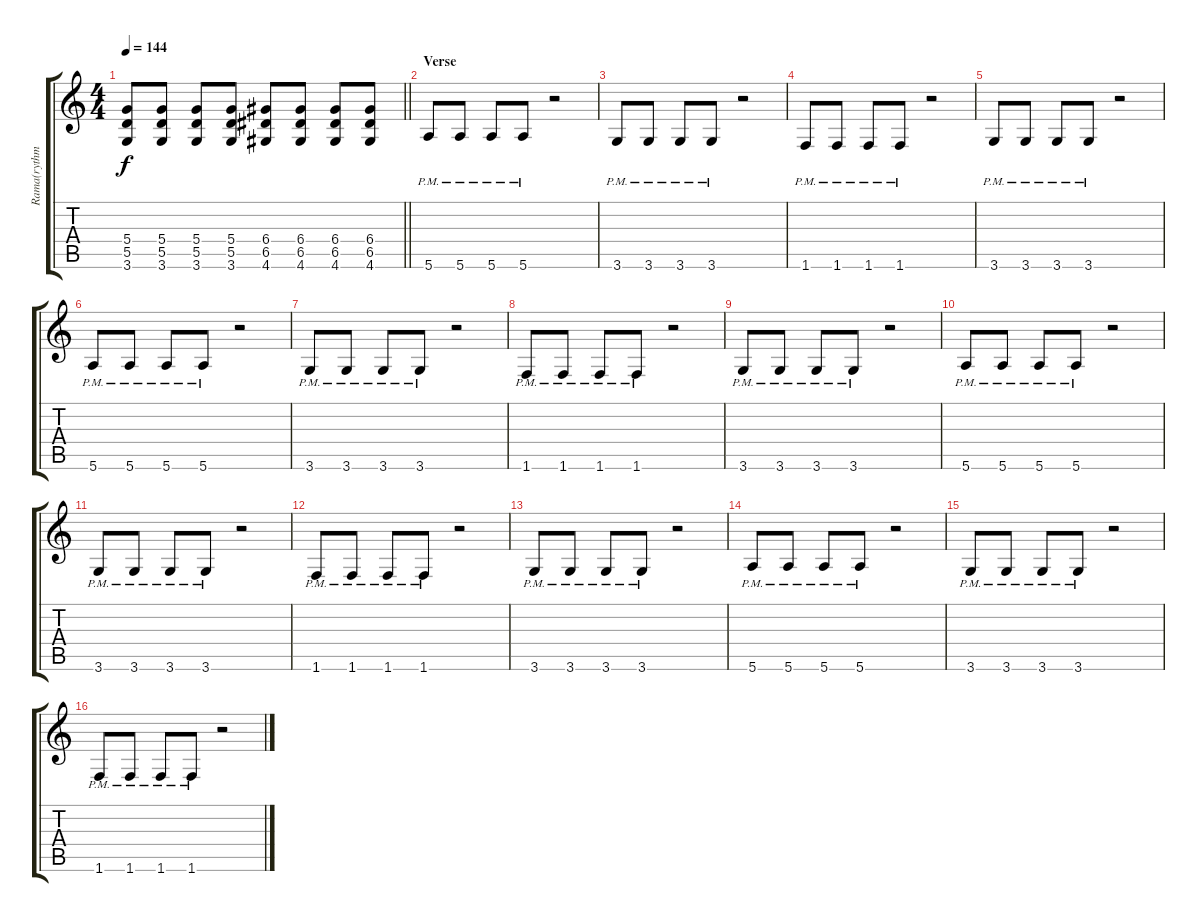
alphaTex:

\track ("Rama(rythm guitar 2)" "Rama(rythm") {instrument distortionguitar}
\staff {score tabs}
\tuning (E4 B3 G3 D3 A2 E2) {hide}
\ts (4 4)
\tempo 144
\clef g2
\barLineRight lightlight
\ks c
(5.4 5.5 3.6).8{dy f} (5.4 5.5 3.6).8 (5.4 5.5 3.6).8 (5.4 5.5 3.6).8 (6.4 6.5 4.6).8 (6.4 6.5 4.6).8 (6.4 6.5 4.6).8 (6.4 6.5 4.6).8 |
\section ("" "Verse")
5.6{pm}.8 5.6{pm}.8 5.6{pm}.8 5.6{pm}.8 r.2 |
3.6{pm}.8 3.6{pm}.8 3.6{pm}.8 3.6{pm}.8 r.2 |
1.6{pm}.8 1.6{pm}.8 1.6{pm}.8 1.6{pm}.8 r.2 |
3.6{pm}.8 3.6{pm}.8 3.6{pm}.8 3.6{pm}.8 r.2 |
5.6{pm}.8 5.6{pm}.8 5.6{pm}.8 5.6{pm}.8 r.2 |
3.6{pm}.8 3.6{pm}.8 3.6{pm}.8 3.6{pm}.8 r.2 |
1.6{pm}.8 1.6{pm}.8 1.6{pm}.8 1.6{pm}.8 r.2 |
3.6{pm}.8 3.6{pm}.8 3.6{pm}.8 3.6{pm}.8 r.2 |
5.6{pm}.8 5.6{pm}.8 5.6{pm}.8 5.6{pm}.8 r.2 |
3.6{pm}.8 3.6{pm}.8 3.6{pm}.8 3.6{pm}.8 r.2 |
1.6{pm}.8 1.6{pm}.8 1.6{pm}.8 1.6{pm}.8 r.2 |
3.6{pm}.8 3.6{pm}.8 3.6{pm}.8 3.6{pm}.8 r.2 |
5.6{pm}.8 5.6{pm}.8 5.6{pm}.8 5.6{pm}.8 r.2 |
3.6{pm}.8 3.6{pm}.8 3.6{pm}.8 3.6{pm}.8 r.2 |
1.6{pm}.8 1.6{pm}.8 1.6{pm}.8 1.6{pm}.8 r.2
